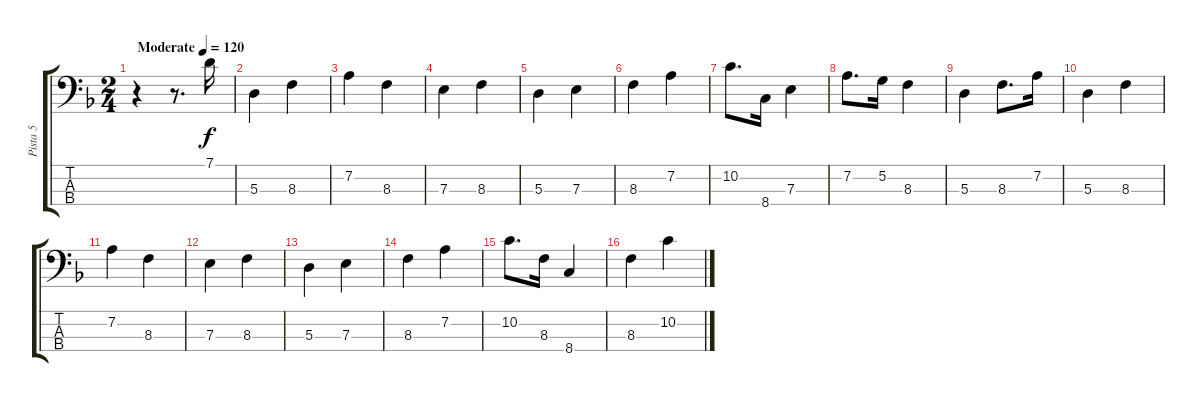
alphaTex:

\track ("Pista 5" "Pista 5") {instrument electricbassfinger}
\staff {score tabs}
\tuning (G2 D2 A1 E1) {hide}
\ts (2 4)
\tempo (120 "Moderate")
\clef f4
\ks dminor
r.4{dy f instrument electricbassfinger} r.8{d} 7.1.16 |
5.3.4 8.3.4 |
7.2.4 8.3.4 |
7.3.4 8.3.4 |
5.3.4 7.3.4 |
8.3.4 7.2.4 |
10.2.8{d} 8.4.16 7.3.4 |
7.2.8{d} 5.2.16 8.3.4 |
5.3.4 8.3.8{d} 7.2.16 |
5.3.4 8.3.4 |
7.2.4 8.3.4 |
7.3.4 8.3.4 |
5.3.4 7.3.4 |
8.3.4 7.2.4 |
10.2.8{d} 8.3.16 8.4.4 |
8.3.4 10.2.4
